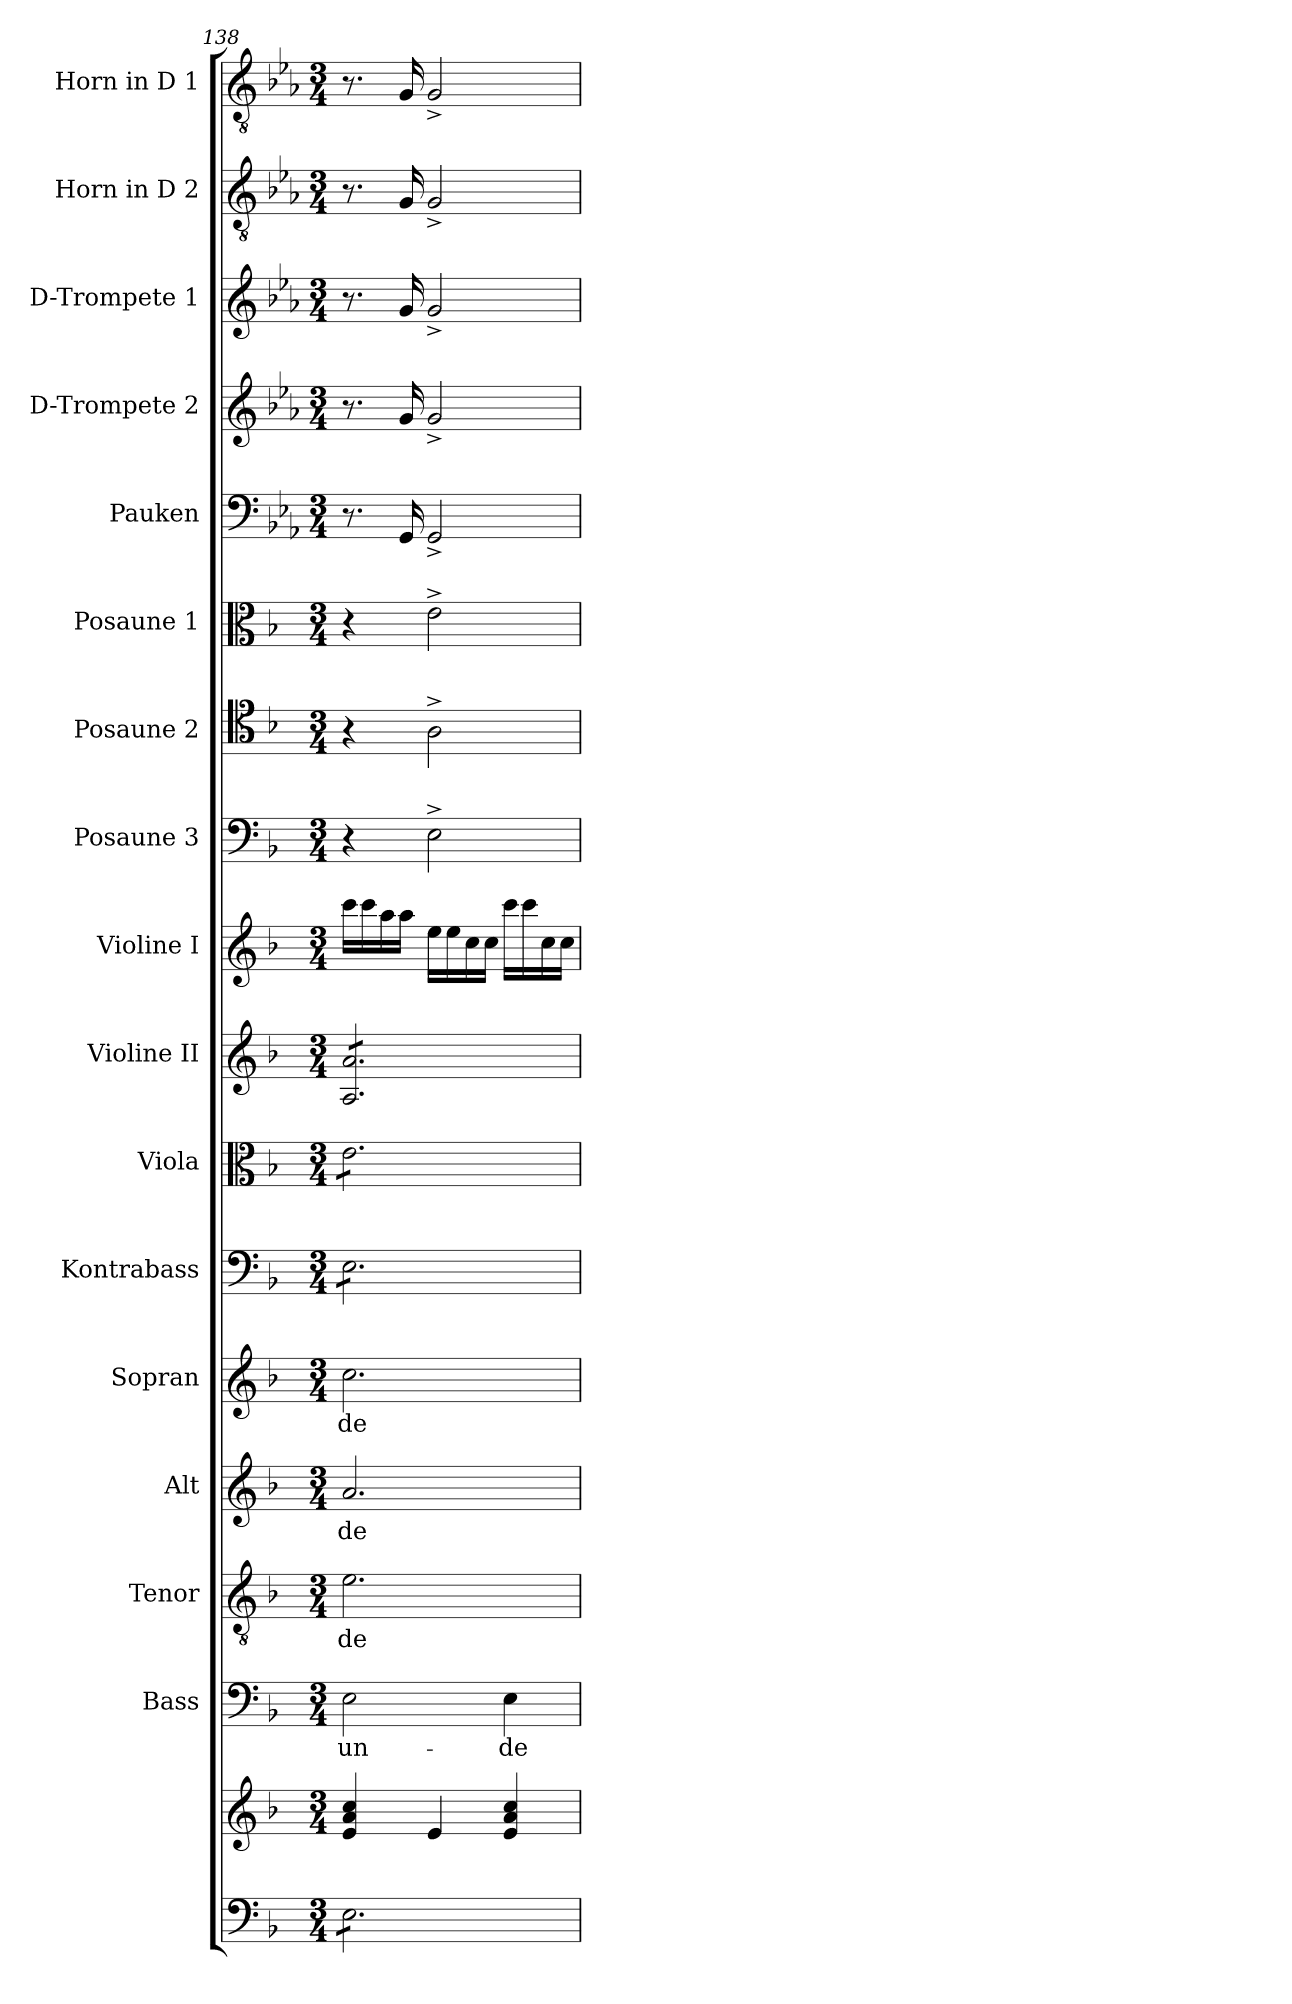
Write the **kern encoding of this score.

**kern	**kern	**kern	**text	**kern	**text	**kern	**text	**kern	**text	**kern	**kern	**kern	**kern	**kern	**kern	**kern	**kern	**kern	**kern	**kern	**kern
*part17	*part17	*part16	*part16	*part15	*part15	*part14	*part14	*part13	*part13	*part12	*part11	*part10	*part9	*part8	*part7	*part6	*part5	*part4	*part3	*part2	*part1
*staff18	*staff17	*staff16	*staff16	*staff15	*staff15	*staff14	*staff14	*staff13	*staff13	*staff12	*staff11	*staff10	*staff9	*staff8	*staff7	*staff6	*staff5	*staff4	*staff3	*staff2	*staff1
*	*	*I"Bass	*	*I"Tenor	*	*I"Alt	*	*I"Sopran	*	*I"Kontrabass	*I"Viola	*I"Violine II	*I"Violine I	*I"Posaune 3	*I"Posaune 2	*I"Posaune 1	*I"Pauken	*I"D-Trompete 2	*I"D-Trompete 1	*I"Horn in D 2	*I"Horn in D 1
*	*	*I'B.	*	*I'T.	*	*I'A.	*	*I'S.	*	*I'Kb.	*I'Vla.	*I'Vl. II	*I'Vl. I	*I'Pos. 3	*I'Pos. 2	*I'Pos. 1	*I'Pk.	*I'D Trp. 2	*I'D Trp. 1	*I'Hrn. 2	*I'Hrn. 1
*clefF4	*clefG2	*clefF4	*	*clefGv2	*	*clefG2	*	*clefG2	*	*clefF4	*clefC3	*clefG2	*clefG2	*clefF4	*clefC4	*clefC3	*clefF4	*clefG2	*clefG2	*clefGv2	*clefGv2
*	*	*	*	*	*	*	*	*	*	*ITrd7c12	*	*	*	*	*	*	*ITrd-1c-2	*ITrd-1c-2	*ITrd-1c-2	*ITrd-1c-2	*ITrd-1c-2
*k[b-]	*k[b-]	*k[b-]	*	*k[b-]	*	*k[b-]	*	*k[b-]	*	*k[b-]	*k[b-]	*k[b-]	*k[b-]	*k[b-]	*k[b-]	*k[b-]	*k[b-]	*k[b-]	*k[b-]	*k[b-]	*k[b-]
*F:	*F:	*F:	*	*F:	*	*F:	*	*F:	*	*F:	*F:	*F:	*F:	*F:	*F:	*F:	*F:	*F:	*F:	*F:	*F:
*M3/4	*M3/4	*M3/4	*	*M3/4	*	*M3/4	*	*M3/4	*	*M3/4	*M3/4	*M3/4	*M3/4	*M3/4	*M3/4	*M3/4	*M3/4	*M3/4	*M3/4	*M3/4	*M3/4
=138	=138	=138	=138	=138	=138	=138	=138	=138	=138	=138	=138	=138	=138	=138	=138	=138	=138	=138	=138	=138	=138
!	!	!	!LO:LY:b	!	!LO:LY:b	!	!LO:LY:b	!	!LO:LY:b	!	!	!	!	!	!	!	!	!	!	!	!
*tremolo	*	*	*	*	*	*	*	*	*	*	*	*	*	*	*	*	*	*	*	*	*
*	*	*	*	*	*	*	*	*	*	*tremolo	*	*	*	*	*	*	*	*	*	*	*
*	*	*	*	*	*	*	*	*	*	*	*tremolo	*	*	*	*	*	*	*	*	*	*
*	*	*	*	*	*	*	*	*	*	*	*	*tremolo	*	*	*	*	*	*	*	*	*
8E\L	4e/ 4a/ 4cc/	2E\	un-	2.e\	-de	2.a/	-de	2.cc\	-de	8EE\L	8e\L	8A/ 8a/L	16ccc\LL	4r	4r	4r	8.r	8.r	8.r	8.r	8.r
.	.	.	.	.	.	.	.	.	.	.	.	.	16ccc\	.	.	.	.	.	.	.	.
8E\	.	.	.	.	.	.	.	.	.	8EE\	8e\	8A/ 8a/	16aa\	.	.	.	.	.	.	.	.
.	.	.	.	.	.	.	.	.	.	.	.	.	16aa\JJ	.	.	.	16AA/	16a/	16a/	16A/	16A/
8E\	4e/	.	.	.	.	.	.	.	.	8EE\	8e\	8A/ 8a/	16ee\LL	2E^>\	2A^>\	2e^>\	2AA^</	2a^</	2a^</	2A^</	2A^</
.	.	.	.	.	.	.	.	.	.	.	.	.	16ee\	.	.	.	.	.	.	.	.
8E\	.	.	.	.	.	.	.	.	.	8EE\	8e\	8A/ 8a/	16cc\	.	.	.	.	.	.	.	.
.	.	.	.	.	.	.	.	.	.	.	.	.	16cc\JJ	.	.	.	.	.	.	.	.
!	!	!	!LO:LY:b	!	!	!	!	!	!	!	!	!	!	!	!	!	!	!	!	!	!
8E\	4e/ 4a/ 4cc/	4E\	-de	.	.	.	.	.	.	8EE\	8e\	8A/ 8a/	16ccc\LL	.	.	.	.	.	.	.	.
.	.	.	.	.	.	.	.	.	.	.	.	.	16ccc\	.	.	.	.	.	.	.	.
8E\J	.	.	.	.	.	.	.	.	.	8EE\J	8e\J	8A/ 8a/J	16cc\	.	.	.	.	.	.	.	.
*	*	*	*	*	*	*	*	*	*	*	*	*Xtremolo	*	*	*	*	*	*	*	*	*
*	*	*	*	*	*	*	*	*	*	*	*Xtremolo	*	*	*	*	*	*	*	*	*	*
*	*	*	*	*	*	*	*	*	*	*Xtremolo	*	*	*	*	*	*	*	*	*	*	*
*Xtremolo	*	*	*	*	*	*	*	*	*	*	*	*	*	*	*	*	*	*	*	*	*
.	.	.	.	.	.	.	.	.	.	.	.	.	16cc\JJ	.	.	.	.	.	.	.	.
=	=	=	=	=	=	=	=	=	=	=	=	=	=	=	=	=	=	=	=	=	=
*-	*-	*-	*-	*-	*-	*-	*-	*-	*-	*-	*-	*-	*-	*-	*-	*-	*-	*-	*-	*-	*-
